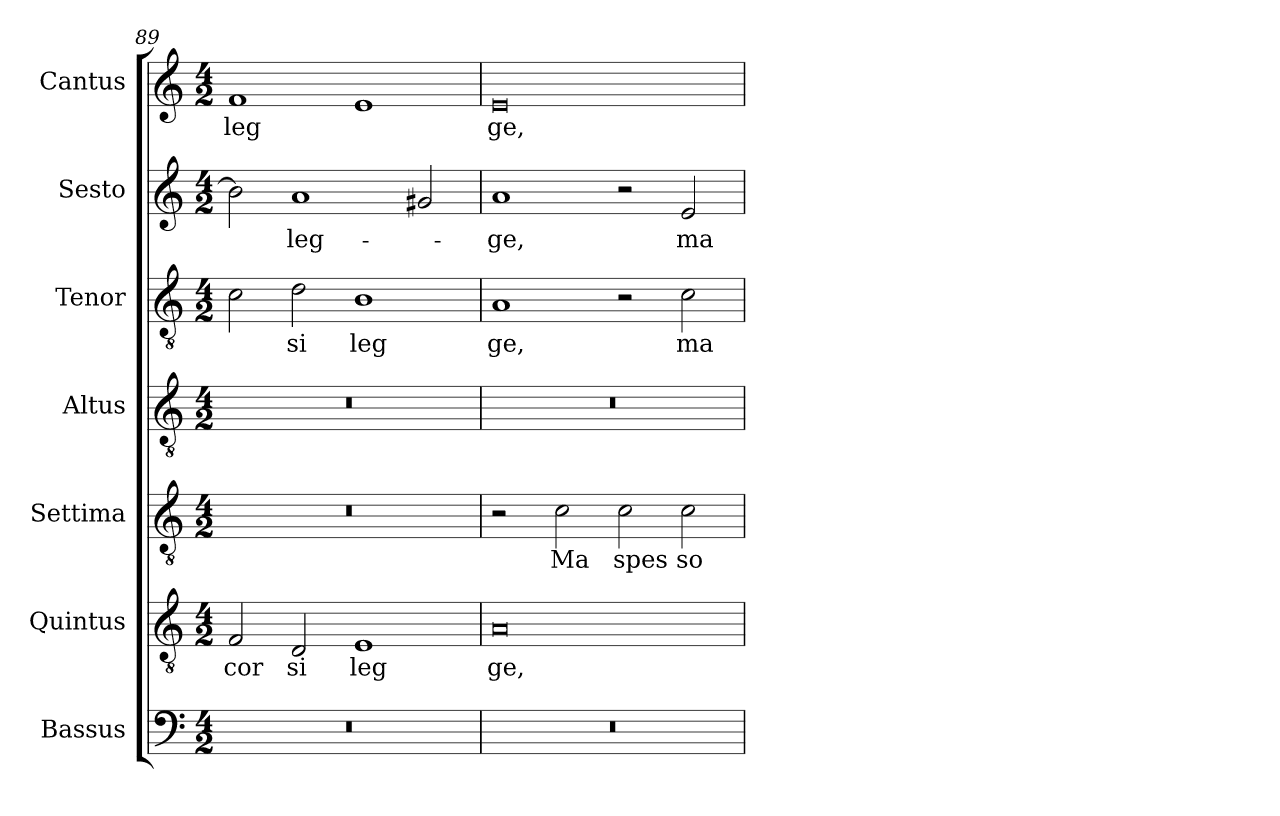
**kern	**kern	**text	**kern	**text	**kern	**kern	**text	**kern	**text	**kern	**text
*part7	*part6	*part6	*part5	*part5	*part4	*part3	*part3	*part2	*part2	*part1	*part1
*staff7	*staff6	*staff6	*staff5	*staff5	*staff4	*staff3	*staff3	*staff2	*staff2	*staff1	*staff1
*I"Bassus	*I"Quintus	*	*I"Settima	*	*I"Altus	*I"Tenor	*	*I"Sesto	*	*I"Cantus	*
*clefF4	*clefGv2	*	*clefGv2	*	*clefGv2	*clefGv2	*	*clefG2	*	*clefG2	*
*	*k[]	*	*k[]	*	*	*	*	*	*	*	*
*	*C:	*	*C:	*	*	*	*	*	*	*	*
*M4/2	*M4/2	*	*M4/2	*	*M4/2	*M4/2	*	*M4/2	*	*M4/2	*
=89	=89	=89	=89	=89	=89	=89	=89	=89	=89	=89	=89
!	!	!LO:LY:b:cj	!	!	!	!	!	!	!	!	!LO:LY:b:cj
0r	2F/	cor	0r	.	0r	2c\	.	2b\]	.	1f	leg
!	!	!LO:LY:b:cj	!	!	!	!	!LO:LY:b:cj	!	!LO:LY:b:cj	!	!
.	2D/	si	.	.	.	2d\	si	1a	leg-	.	.
!	!	!LO:LY:b:cj	!	!	!	!	!LO:LY:b:cj	!	!	!	!
.	1E	leg	.	.	.	1B	leg	.	.	1e	.
.	.	.	.	.	.	.	.	2g#/	.	.	.
=90	=90	=90	=90	=90	=90	=90	=90	=90	=90	=90	=90
!	!	!LO:LY:b:cj	!	!	!	!	!LO:LY:b:cj	!	!LO:LY:b:cj	!	!LO:LY:b:cj
0r	0A	ge,	2r	.	0r	1A	ge,	1a	-ge,	0e	ge,
!	!	!	!	!LO:LY:b:cj	!	!	!	!	!	!	!
.	.	.	2c\	Ma	.	.	.	.	.	.	.
!	!	!	!	!LO:LY:b:cj	!	!	!	!	!	!	!
.	.	.	2c\	spes	.	2r	.	2r	.	.	.
!	!	!	!	!LO:LY:b:cj	!	!	!LO:LY:b:cj	!	!LO:LY:b:cj	!	!
.	.	.	2c\	so	.	2c\	ma	2e/	ma	.	.
=	=	=	=	=	=	=	=	=	=	=	=
*-	*-	*-	*-	*-	*-	*-	*-	*-	*-	*-	*-
